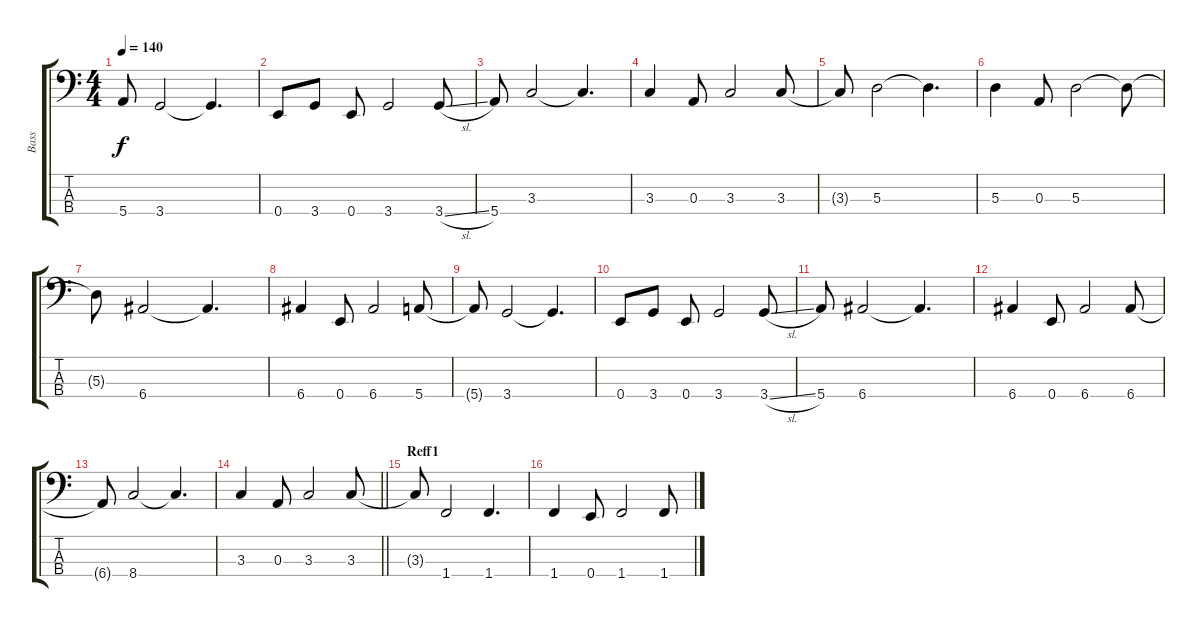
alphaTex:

\track ("Bass" "Bass") {instrument electricbassfinger}
\staff {score tabs}
\tuning (G2 D2 A1 E1) {hide}
\ts (4 4)
\tempo 140
\clef f4
\ks c
5.4{t}.8{dy f} 3.4.2 3.4{t}.4{d} |
0.4.8 3.4.8 0.4.8 3.4.2 3.4{sl}.8 |
5.4.8 3.3.2 3.3{t}.4{d} |
3.3.4 0.3.8 3.3.2 3.3.8 |
3.3{t}.8 5.3.2 5.3{t}.4{d} |
5.3.4 0.3.8 5.3.2 5.3{t}.8 |
5.3{t}.8 6.4.2 6.4{t}.4{d} |
6.4.4 0.4.8 6.4.2 5.4.8 |
5.4{t}.8 3.4.2 3.4{t}.4{d} |
0.4.8 3.4.8 0.4.8 3.4.2 3.4{sl}.8 |
5.4.8 6.4.2 6.4{t}.4{d} |
6.4.4 0.4.8 6.4.2 6.4.8 |
6.4{t}.8 8.4.2 8.4{t}.4{d} |
\barLineRight lightlight
3.3.4 0.3.8 3.3.2 3.3.8 |
\section ("" "Reff1")
3.3{t}.8 1.4.2 1.4.4{d} |
1.4.4 0.4.8 1.4.2 1.4{sl}.8
